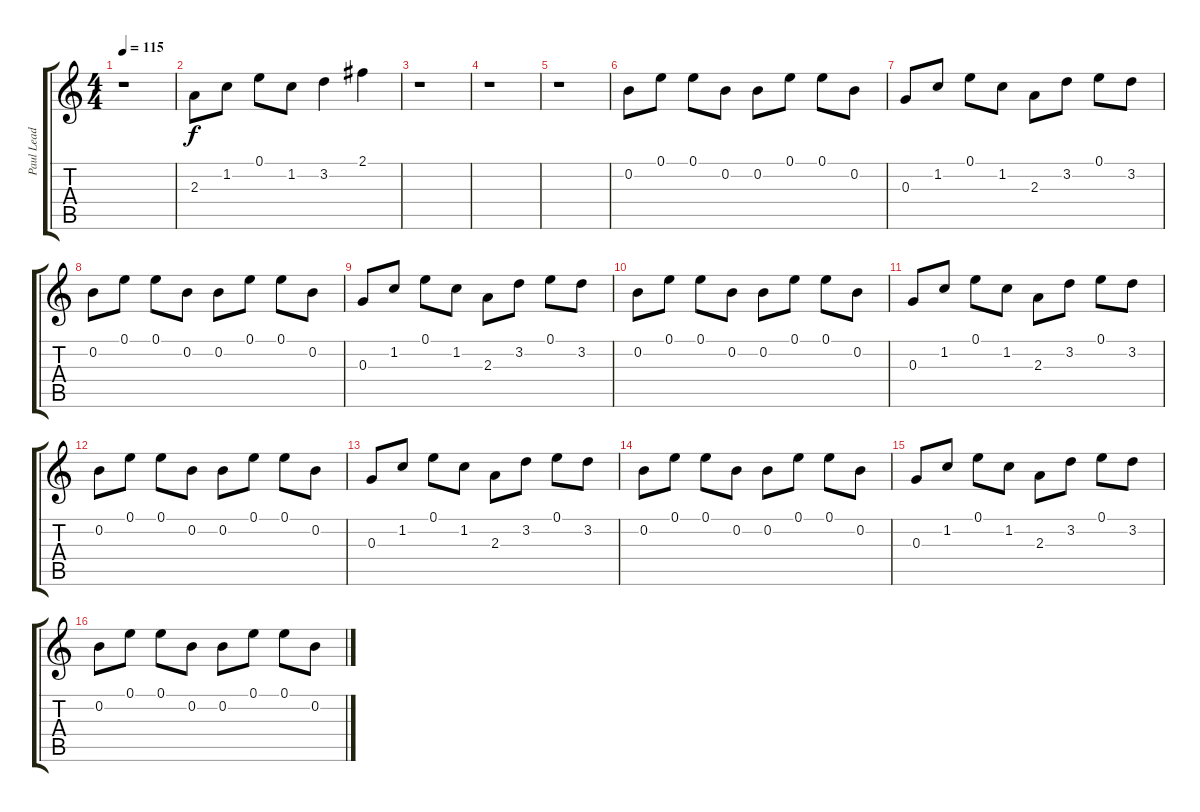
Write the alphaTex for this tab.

\track ("Paul Lead" "Paul Lead") {instrument distortionguitar}
\staff {score tabs}
\tuning (E4 B3 G3 D3 A2 E2) {hide}
\ts (4 4)
\tempo 115
\clef g2
\ks c
r.1{dy f} |
2.3.8 1.2.8 0.1.8 1.2.8 3.2.4 2.1.4 |
r.1 |
r.1 |
r.1 |
0.2.8 0.1.8 0.1.8 0.2.8 0.2.8 0.1.8 0.1.8 0.2.8 |
0.3.8 1.2.8 0.1.8 1.2.8 2.3.8 3.2.8 0.1.8 3.2.8 |
0.2.8 0.1.8 0.1.8 0.2.8 0.2.8 0.1.8 0.1.8 0.2.8 |
0.3.8 1.2.8 0.1.8 1.2.8 2.3.8 3.2.8 0.1.8 3.2.8 |
0.2.8 0.1.8 0.1.8 0.2.8 0.2.8 0.1.8 0.1.8 0.2.8 |
0.3.8 1.2.8 0.1.8 1.2.8 2.3.8 3.2.8 0.1.8 3.2.8 |
0.2.8 0.1.8 0.1.8 0.2.8 0.2.8 0.1.8 0.1.8 0.2.8 |
0.3.8 1.2.8 0.1.8 1.2.8 2.3.8 3.2.8 0.1.8 3.2.8 |
0.2.8 0.1.8 0.1.8 0.2.8 0.2.8 0.1.8 0.1.8 0.2.8 |
0.3.8 1.2.8 0.1.8 1.2.8 2.3.8 3.2.8 0.1.8 3.2.8 |
0.2.8 0.1.8 0.1.8 0.2.8 0.2.8 0.1.8 0.1.8 0.2.8
